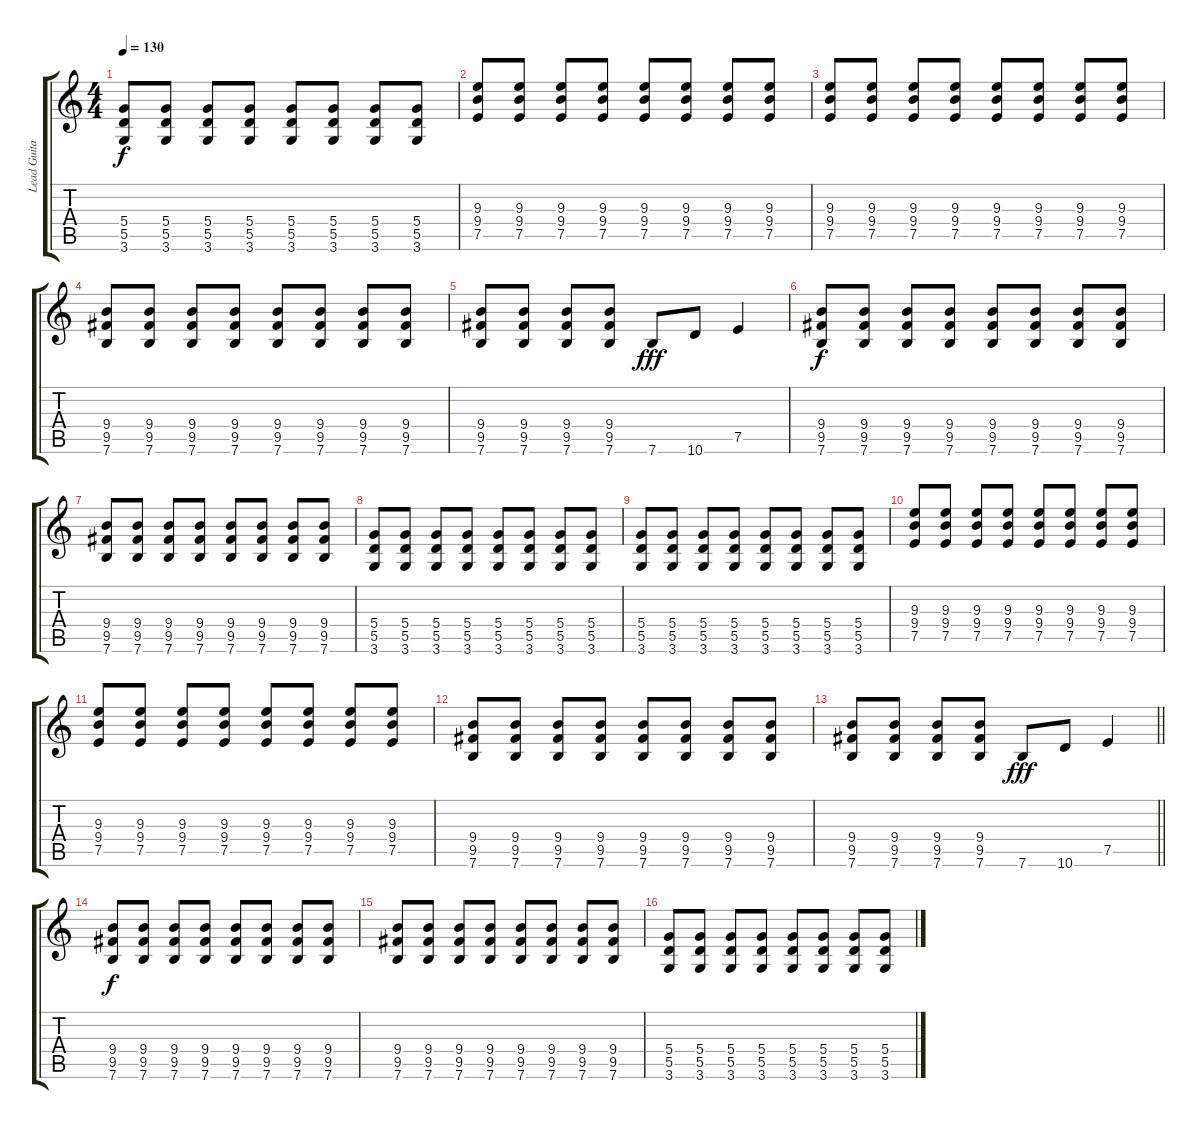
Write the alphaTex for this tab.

\track ("Lead Guitar" "Lead Guita") {instrument overdrivenguitar}
\staff {score tabs}
\tuning (E4 B3 G3 D3 A2 E2) {hide}
\ts (4 4)
\tempo 130
\clef g2
\ks c
(5.4 5.5 3.6).8{dy f} (5.4 5.5 3.6).8 (5.4 5.5 3.6).8 (5.4 5.5 3.6).8 (5.4 5.5 3.6).8 (5.4 5.5 3.6).8 (5.4 5.5 3.6).8 (5.4 5.5 3.6).8 |
(9.3 9.4 7.5).8 (9.3 9.4 7.5).8 (9.3 9.4 7.5).8 (9.3 9.4 7.5).8 (9.3 9.4 7.5).8 (9.3 9.4 7.5).8 (9.3 9.4 7.5).8 (9.3 9.4 7.5).8 |
(9.3 9.4 7.5).8 (9.3 9.4 7.5).8 (9.3 9.4 7.5).8 (9.3 9.4 7.5).8 (9.3 9.4 7.5).8 (9.3 9.4 7.5).8 (9.3 9.4 7.5).8 (9.3 9.4 7.5).8 |
(9.4 9.5 7.6).8 (9.4 9.5 7.6).8 (9.4 9.5 7.6).8 (9.4 9.5 7.6).8 (9.4 9.5 7.6).8 (9.4 9.5 7.6).8 (9.4 9.5 7.6).8 (9.4 9.5 7.6).8 |
(9.4 9.5 7.6).8 (9.4 9.5 7.6).8 (9.4 9.5 7.6).8 (9.4 9.5 7.6).8 7.6.8{dy fff} 10.6.8 7.5.4 |
(9.4 9.5 7.6).8{dy f} (9.4 9.5 7.6).8 (9.4 9.5 7.6).8 (9.4 9.5 7.6).8 (9.4 9.5 7.6).8 (9.4 9.5 7.6).8 (9.4 9.5 7.6).8 (9.4 9.5 7.6).8 |
(9.4 9.5 7.6).8 (9.4 9.5 7.6).8 (9.4 9.5 7.6).8 (9.4 9.5 7.6).8 (9.4 9.5 7.6).8 (9.4 9.5 7.6).8 (9.4 9.5 7.6).8 (9.4 9.5 7.6).8 |
(5.4 5.5 3.6).8 (5.4 5.5 3.6).8 (5.4 5.5 3.6).8 (5.4 5.5 3.6).8 (5.4 5.5 3.6).8 (5.4 5.5 3.6).8 (5.4 5.5 3.6).8 (5.4 5.5 3.6).8 |
(5.4 5.5 3.6).8 (5.4 5.5 3.6).8 (5.4 5.5 3.6).8 (5.4 5.5 3.6).8 (5.4 5.5 3.6).8 (5.4 5.5 3.6).8 (5.4 5.5 3.6).8 (5.4 5.5 3.6).8 |
(9.3 9.4 7.5).8 (9.3 9.4 7.5).8 (9.3 9.4 7.5).8 (9.3 9.4 7.5).8 (9.3 9.4 7.5).8 (9.3 9.4 7.5).8 (9.3 9.4 7.5).8 (9.3 9.4 7.5).8 |
(9.3 9.4 7.5).8 (9.3 9.4 7.5).8 (9.3 9.4 7.5).8 (9.3 9.4 7.5).8 (9.3 9.4 7.5).8 (9.3 9.4 7.5).8 (9.3 9.4 7.5).8 (9.3 9.4 7.5).8 |
(9.4 9.5 7.6).8 (9.4 9.5 7.6).8 (9.4 9.5 7.6).8 (9.4 9.5 7.6).8 (9.4 9.5 7.6).8 (9.4 9.5 7.6).8 (9.4 9.5 7.6).8 (9.4 9.5 7.6).8 |
\barLineRight lightlight
(9.4 9.5 7.6).8 (9.4 9.5 7.6).8 (9.4 9.5 7.6).8 (9.4 9.5 7.6).8 7.6.8{dy fff} 10.6.8 7.5.4 |
(9.4 9.5 7.6).8{dy f} (9.4 9.5 7.6).8 (9.4 9.5 7.6).8 (9.4 9.5 7.6).8 (9.4 9.5 7.6).8 (9.4 9.5 7.6).8 (9.4 9.5 7.6).8 (9.4 9.5 7.6).8 |
(9.4 9.5 7.6).8 (9.4 9.5 7.6).8 (9.4 9.5 7.6).8 (9.4 9.5 7.6).8 (9.4 9.5 7.6).8 (9.4 9.5 7.6).8 (9.4 9.5 7.6).8 (9.4 9.5 7.6).8 |
(5.4 5.5 3.6).8 (5.4 5.5 3.6).8 (5.4 5.5 3.6).8 (5.4 5.5 3.6).8 (5.4 5.5 3.6).8 (5.4 5.5 3.6).8 (5.4 5.5 3.6).8 (5.4 5.5 3.6).8
